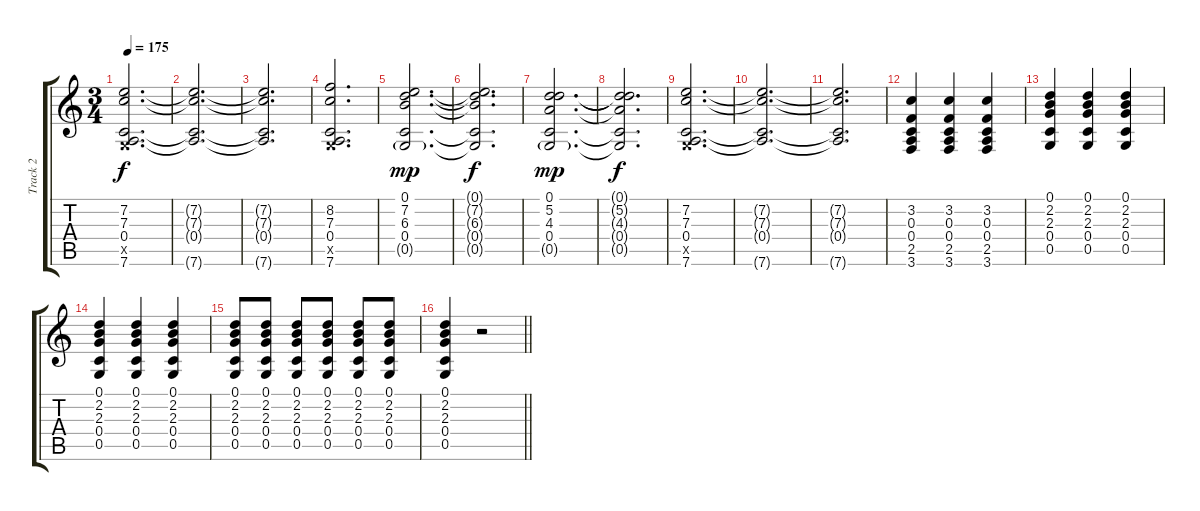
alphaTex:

\track ("Track 2" "Track 2") {instrument overdrivenguitar}
\staff {score tabs}
\tuning (D4 A3 F3 C3 G2 D2) {hide}
\ts (3 4)
\tempo 175
\clef g2
\ks c
(7.2 7.3 0.4 0.5{x} 7.6).2{d dy f} |
(7.2{t} 7.3{t} 0.4{t} 7.6{t}).2{d} |
(7.2{t} 7.3{t} 0.4{t} 7.6{t}).2{d} |
(8.2 7.3 0.4 0.5{x} 7.6).2{d} |
(0.1 7.2 6.3 0.4 0.5{g}).2{d dy mp} |
(0.1{t} 7.2{t} 6.3{t} 0.4{t} 0.5{t}).2{d dy f} |
(0.1 5.2 4.3 0.4 0.5{g}).2{d dy mp} |
(0.1{t} 5.2{t} 4.3{t} 0.4{t} 0.5{t}).2{d dy f} |
(7.2 7.3 0.4 0.5{x} 7.6).2{d} |
(7.2{t} 7.3{t} 0.4{t} 7.6{t}).2{d} |
(7.2{t} 7.3{t} 0.4{t} 7.6{t}).2{d} |
(3.2 0.3 0.4 2.5 3.6).4 (3.2 0.3 0.4 2.5 3.6).4 (3.2 0.3 0.4 2.5 3.6).4 |
(0.1 2.2 2.3 0.4 0.5).4 (0.1 2.2 2.3 0.4 0.5).4 (0.1 2.2 2.3 0.4 0.5).4 |
(0.1 2.2 2.3 0.4 0.5).4 (0.1 2.2 2.3 0.4 0.5).4 (0.1 2.2 2.3 0.4 0.5).4 |
(0.1 2.2 2.3 0.4 0.5).8 (0.1 2.2 2.3 0.4 0.5).8 (0.1 2.2 2.3 0.4 0.5).8 (0.1 2.2 2.3 0.4 0.5).8 (0.1 2.2 2.3 0.4 0.5).8 (0.1 2.2 2.3 0.4 0.5).8 |
\barLineRight lightlight
(0.1 2.2 2.3 0.4 0.5).4 r.2
